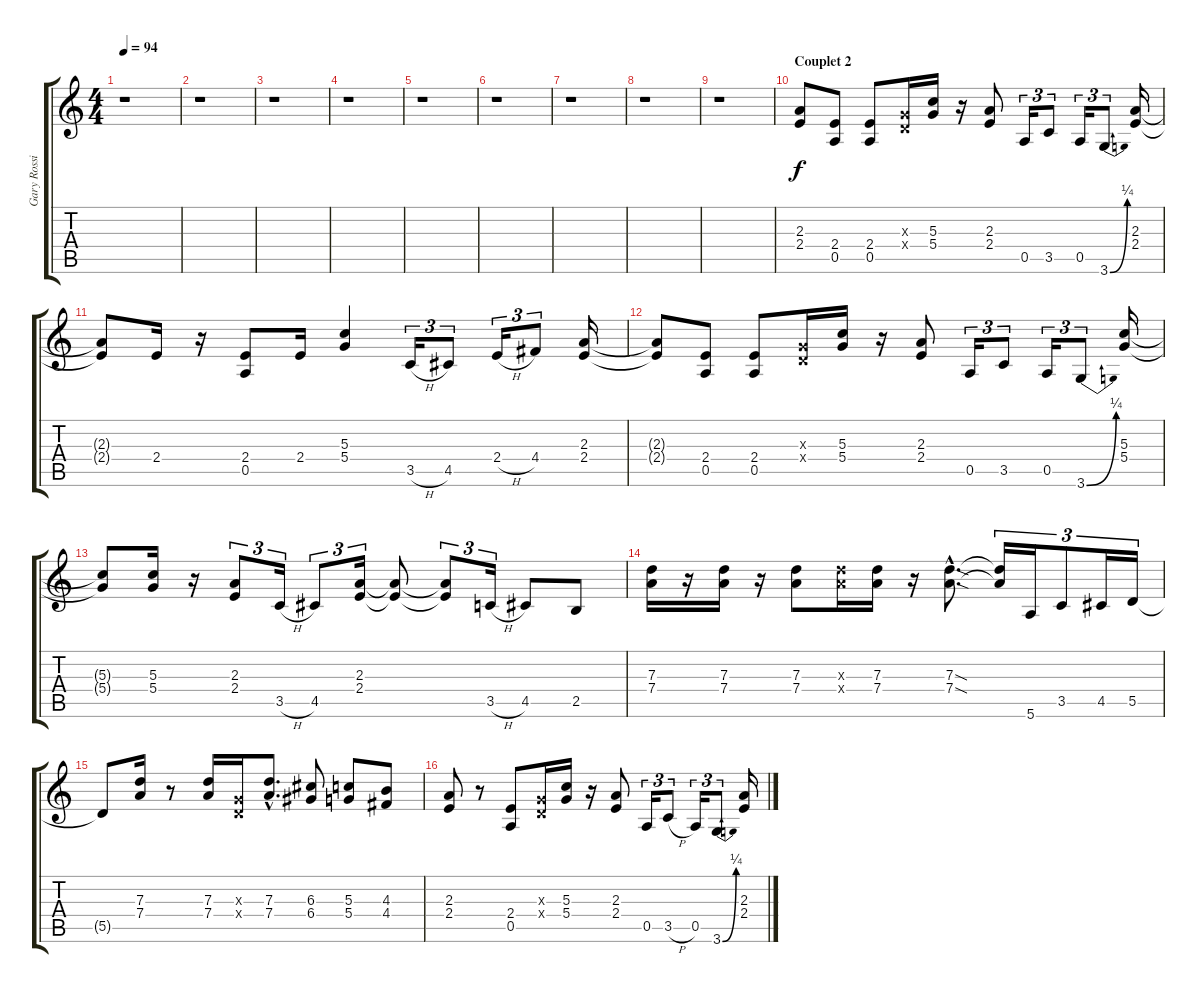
\track ("Gary Rossington (guitar)" "Gary Rossi") {instrument distortionguitar}
\staff {score tabs}
\tuning (E4 B3 G3 D3 A2 E2) {hide}
\ts (4 4)
\tempo 94
\clef g2
\ks c
r.1{dy f} |
r.1 |
r.1 |
r.1 |
r.1 |
r.1 |
r.1 |
r.1 |
r.1 |
\section ("" "Couplet 2")
(2.3 2.4).8 (2.4 0.5).8 (2.4 0.5).8 (0.3{x} 0.4{x}).16 (5.3 5.4).16 r.16 (2.3 2.4).8 0.5.16{tu (3 2)} 3.5.8{tu (3 2)} 0.5.16{tu (3 2)} 3.6{be (bend 0 0 60 1)}.8{tu (3 2)} (2.3 2.4).16 |
(2.3{t} 2.4{t}).8 2.4.16 r.16 (2.4 0.5).8 2.4.16 (5.3 5.4).4 3.5{h}.16{tu (3 2)} 4.5.8{tu (3 2)} 2.4{h}.16{tu (3 2)} 4.4.8{tu (3 2)} (2.3 2.4).16 |
(2.3{t} 2.4{t}).8 (2.4 0.5).8 (2.4 0.5).8 (0.3{x} 0.4{x}).16 (5.3 5.4).16 r.16 (2.3 2.4).8 0.5.16{tu (3 2)} 3.5.8{tu (3 2)} 0.5.16{tu (3 2)} 3.6{be (bend 0 0 60 1)}.8{tu (3 2)} (5.3 5.4).16 |
(5.3{t} 5.4{t}).8 (5.3 5.4).16 r.16 (2.3 2.4).8{tu (3 2)} 3.5{h}.16{tu (3 2)} 4.5.8{tu (3 2)} (2.3 2.4).16{tu (3 2)} (2.3{t} 2.4{t}).8 (2.3{t} 2.4{t}).8{tu (3 2)} 3.5{h}.16{tu (3 2)} 4.5.8 2.5.8 |
(7.3 7.4).16 r.16 (7.3 7.4).16 r.16 (7.3 7.4).8 (7.3{x} 7.4{x}).16 (7.3 7.4).16 r.16 (7.3{sod hac} 7.4{sod hac}).8{d} (7.3{t} 7.4{t}).16{tu (3 2)} 5.6.16{tu (3 2)} 3.5.8{tu (3 2)} 4.5.16{tu (3 2)} 5.5.16{tu (3 2)} |
5.5{t}.8 (7.3 7.4).16 r.8 (7.3 7.4).16 (0.3{x} 0.4{x}).16 (7.3{hac} 7.4{hac}).8{d} (6.3 6.4).8 (5.3 5.4).8 (4.3 4.4).8 |
(2.3 2.4).8 r.8 (2.4 0.5).8 (0.3{x} 0.4{x}).16 (5.3 5.4).16 r.16 (2.3 2.4).8 0.5.16{tu (3 2)} 3.5{h}.8{tu (3 2)} 0.5.16{tu (3 2)} 3.6{be (bend 0 0 60 1)}.8{tu (3 2)} (2.3 2.4).16
